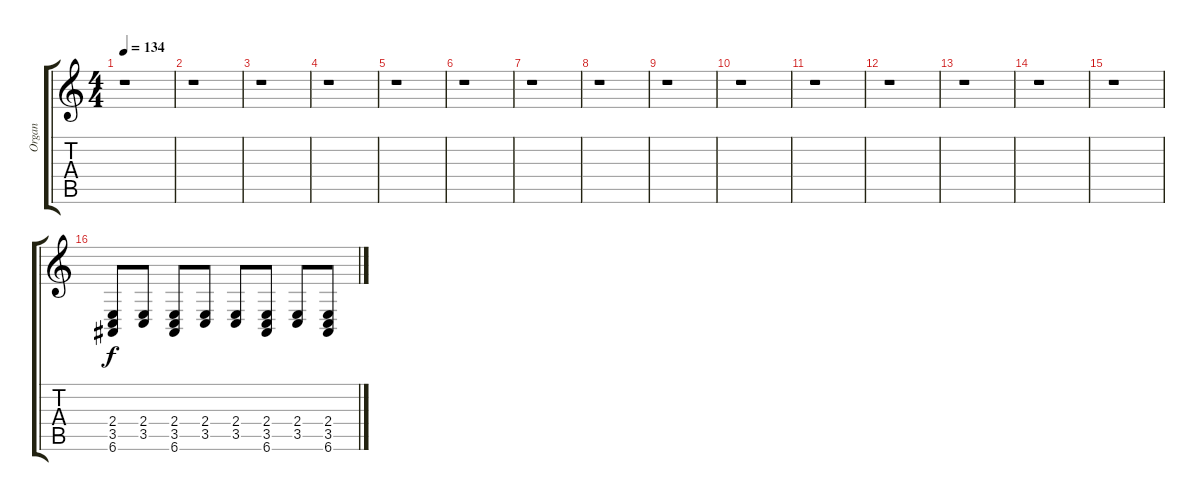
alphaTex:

\track ("Organ" "Organ") {instrument drawbarorgan}
\staff {score tabs}
\tuning (E4 B3 G3 D3 A2 E2) {hide}
\ts (4 4)
\tempo 134
\clef g2
\ks c
r.1{dy f} |
r.1 |
r.1 |
r.1 |
r.1 |
r.1 |
r.1 |
r.1 |
r.1 |
r.1 |
r.1 |
r.1 |
r.1 |
r.1 |
r.1 |
(2.4 3.5 6.6).8 (2.4 3.5).8 (2.4 3.5 6.6).8 (2.4 3.5).8 (2.4 3.5).8 (2.4 3.5 6.6).8 (2.4 3.5).8 (2.4 3.5 6.6).8
